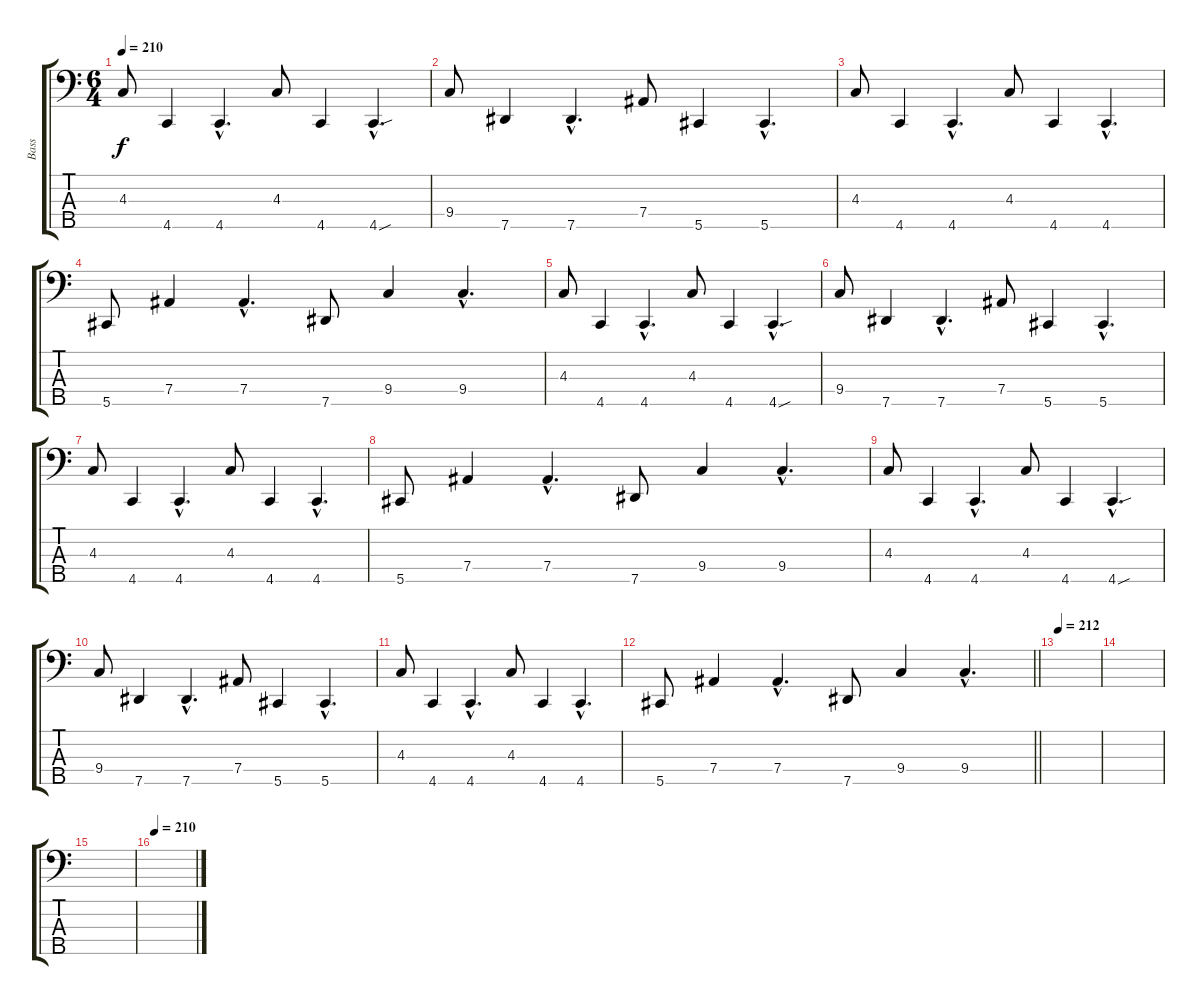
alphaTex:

\track ("Bass" "Bass") {instrument electricbasspick}
\staff {score tabs}
\tuning (Eb2 Db2 Ab1 Eb1 Ab0) {hide}
\ts (6 4)
\tempo 210
\clef f4
\ks c
4.3.8{dy f} 4.5.4 4.5{hac}.4{d} 4.3.8 4.5.4 4.5{sou hac}.4{d} |
9.4.8 7.5.4 7.5{hac}.4{d} 7.4.8 5.5.4 5.5{hac}.4{d} |
4.3.8 4.5.4 4.5{hac}.4{d} 4.3.8 4.5.4 4.5{hac}.4{d} |
5.5.8 7.4.4 7.4{hac}.4{d} 7.5.8 9.4.4 9.4{hac}.4{d} |
4.3.8 4.5.4 4.5{hac}.4{d} 4.3.8 4.5.4 4.5{sou hac}.4{d} |
9.4.8 7.5.4 7.5{hac}.4{d} 7.4.8 5.5.4 5.5{hac}.4{d} |
4.3.8 4.5.4 4.5{hac}.4{d} 4.3.8 4.5.4 4.5{hac}.4{d} |
5.5.8 7.4.4 7.4{hac}.4{d} 7.5.8 9.4.4 9.4{hac}.4{d} |
4.3.8 4.5.4 4.5{hac}.4{d} 4.3.8 4.5.4 4.5{sou hac}.4{d} |
9.4.8 7.5.4 7.5{hac}.4{d} 7.4.8 5.5.4 5.5{hac}.4{d} |
4.3.8 4.5.4 4.5{hac}.4{d} 4.3.8 4.5.4 4.5{hac}.4{d} |
\barLineRight lightlight
5.5.8 7.4.4 7.4{hac}.4{d} 7.5.8 9.4.4 9.4{hac}.4{d} |
\section ("" "")
\tempo 212
|
|
|
\tempo 210
